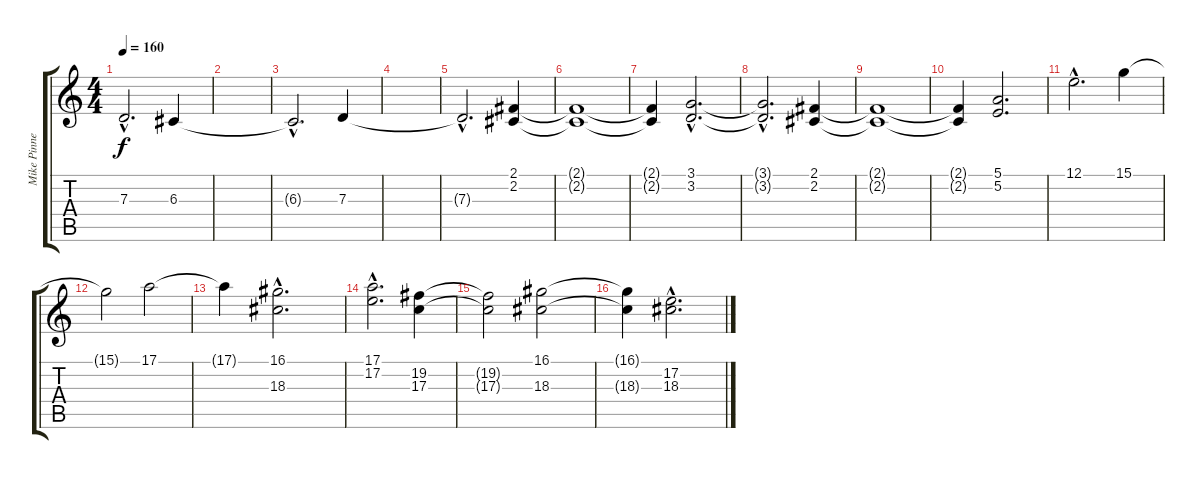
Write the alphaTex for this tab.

\track ("Mike Pinnella (Strings)" "Mike Pinne") {instrument synthstrings1}
\staff {score tabs}
\tuning (E4 B3 G3 D3 A2 D2) {hide}
\ts (4 4)
\tempo 160
\clef g2
\ks c
7.3{hac t}.2{d dy f} 6.3.4 |
|
6.3{hac t}.2{d} 7.3.4 |
|
7.3{hac t}.2{d} (2.1 2.2).4 |
(2.1{t} 2.2{t}).1 |
(2.1{t} 2.2{t}).4 (3.1{hac} 3.2{hac}).2{d} |
(3.1{hac t} 3.2{hac t}).2{d} (2.1 2.2).4 |
(2.1{t} 2.2{t}).1 |
(2.1{t} 2.2{t}).4 (5.1 5.2).2{d} |
12.1{hac}.2{d} 15.1.4 |
15.1{t}.2 17.1.2 |
17.1{t}.4 (16.1{hac} 18.3{hac}).2{d} |
(17.1{hac} 17.2{hac}).2{d} (19.2 17.3).4 |
(19.2{t} 17.3{t}).2 (16.1 18.3).2 |
(16.1{t} 18.3{t}).4 (17.2{hac} 18.3{hac}).2{d}
